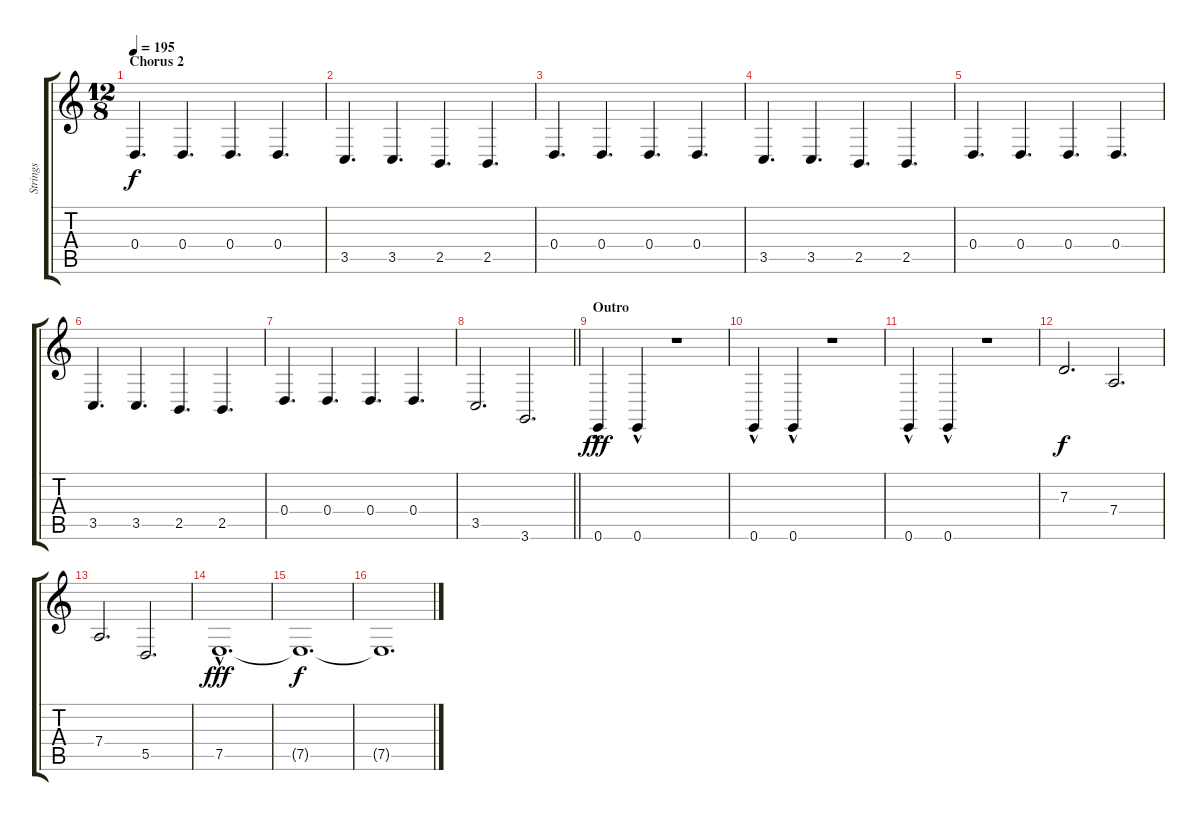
\track ("Strings" "Strings") {instrument stringensemble1}
\staff {score tabs}
\tuning (E4 B3 G3 D3 A2 E2) {hide}
\ts (12 8)
\section ("" "Chorus 2")
\tempo 195
\clef g2
\ks c
0.4.4{d dy f} 0.4.4{d} 0.4.4{d} 0.4.4{d} |
3.5.4{d} 3.5.4{d} 2.5.4{d} 2.5.4{d} |
0.4.4{d} 0.4.4{d} 0.4.4{d} 0.4.4{d} |
3.5.4{d} 3.5.4{d} 2.5.4{d} 2.5.4{d} |
0.4.4{d} 0.4.4{d} 0.4.4{d} 0.4.4{d} |
3.5.4{d} 3.5.4{d} 2.5.4{d} 2.5.4{d} |
0.4.4{d} 0.4.4{d} 0.4.4{d} 0.4.4{d} |
\barLineRight lightlight
3.5.2{d} 3.6.2{d} |
\section ("" "Outro")
0.6{hac}.4{dy fff} 0.6{hac}.4 r.1 |
0.6{hac}.4 0.6{hac}.4 r.1 |
0.6{hac}.4 0.6{hac}.4 r.1 |
7.3.2{d dy f} 7.4.2{d} |
7.4.2{d} 5.5.2{d} |
7.5{hac}.1{d dy fff} |
7.5{t}.1{d dy f} |
7.5{t}.1{d}
